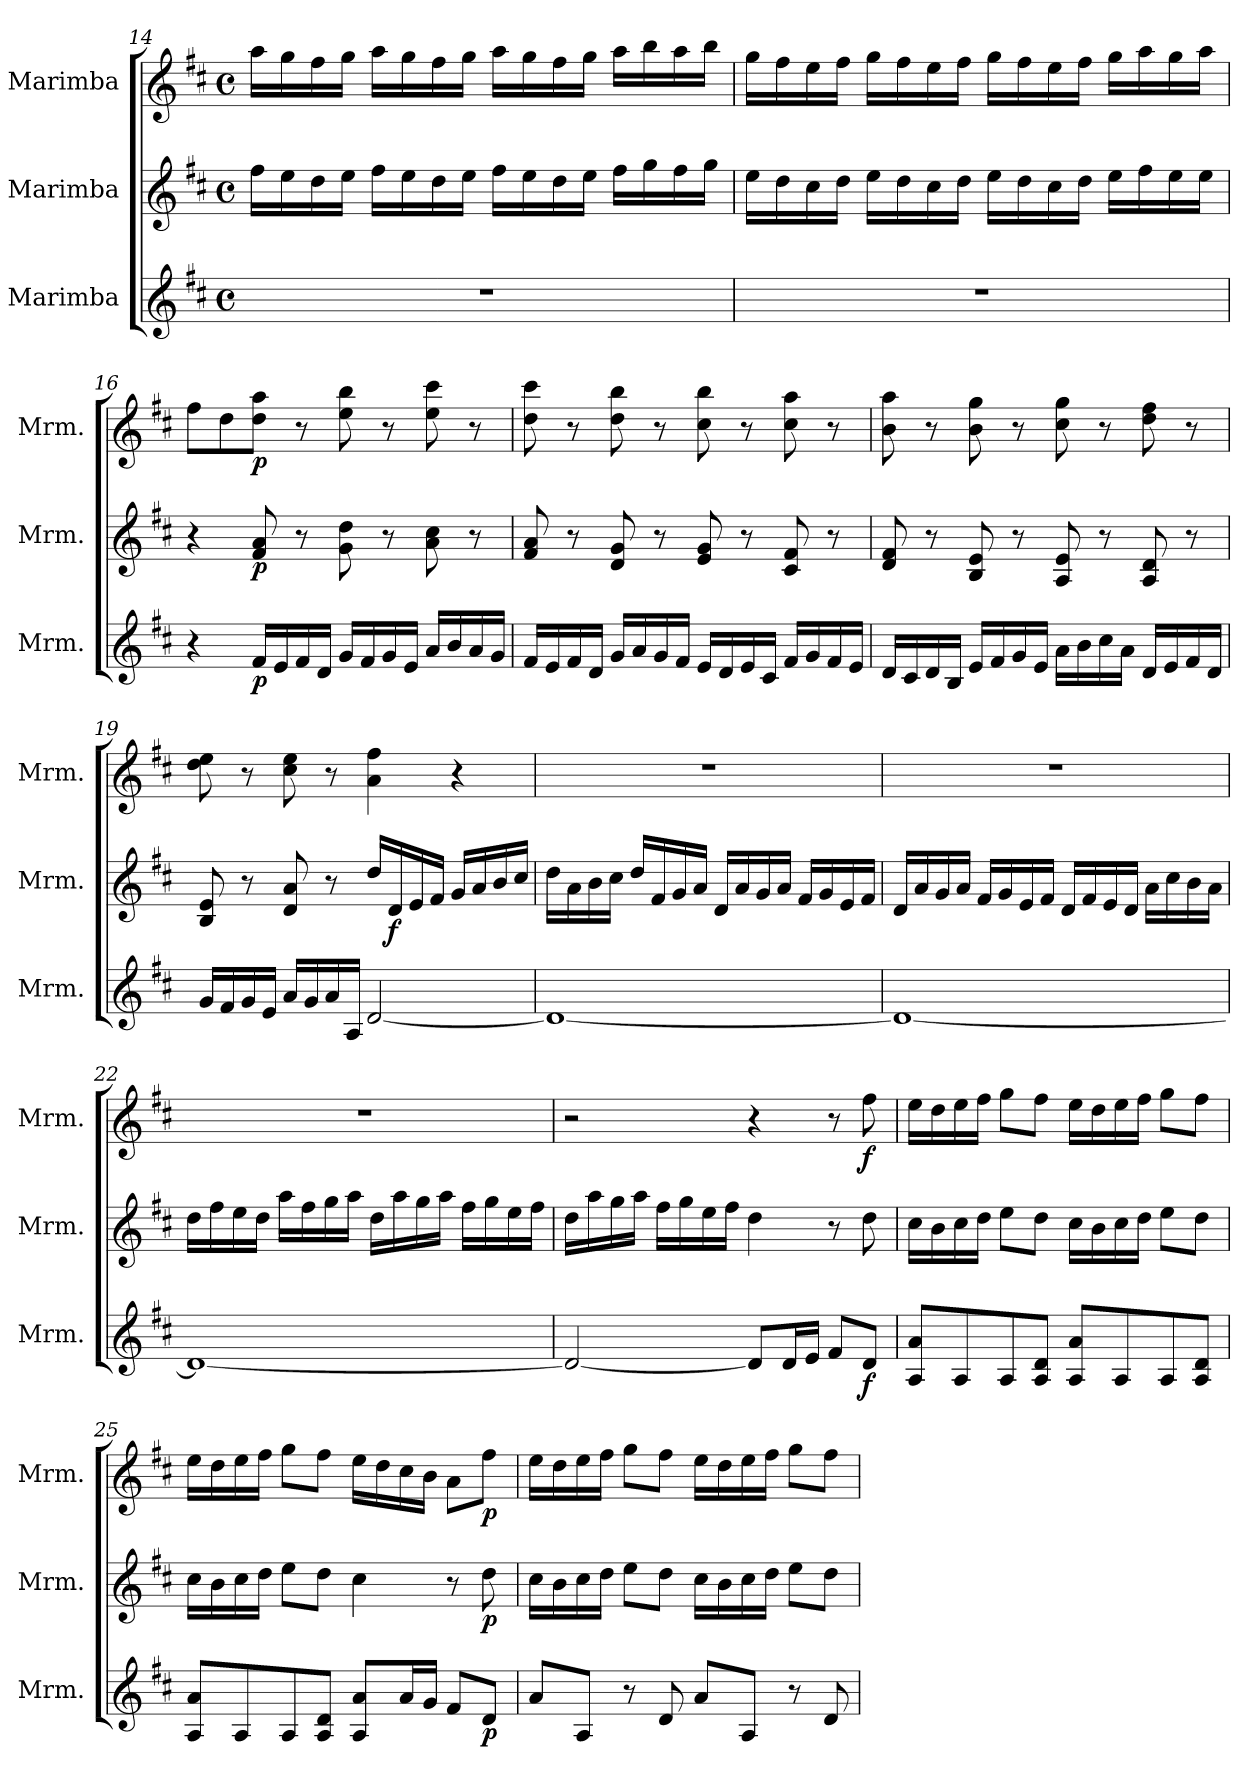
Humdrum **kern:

**kern	**dynam	**kern	**dynam	**kern	**dynam
*part3	*part3	*part2	*part2	*part1	*part1
*staff3	*staff3	*staff2	*staff2	*staff1	*staff1
*I"Marimba	*	*I"Marimba	*	*I"Marimba	*
*I'Mrm.	*	*I'Mrm.	*	*I'Mrm.	*
*clefG2	*	*clefG2	*	*clefG2	*
*k[f#c#]	*	*k[f#c#]	*	*k[f#c#]	*
*M4/4	*	*M4/4	*	*M4/4	*
*met(c)	*	*met(c)	*	*met(c)	*
=14	=14	=14	=14	=14	=14
1r	.	16ff#\LL	.	16aa\LL	.
.	.	16ee\	.	16gg\	.
.	.	16dd\	.	16ff#\	.
.	.	16ee\JJ	.	16gg\JJ	.
.	.	16ff#\LL	.	16aa\LL	.
.	.	16ee\	.	16gg\	.
.	.	16dd\	.	16ff#\	.
.	.	16ee\JJ	.	16gg\JJ	.
.	.	16ff#\LL	.	16aa\LL	.
.	.	16ee\	.	16gg\	.
.	.	16dd\	.	16ff#\	.
.	.	16ee\JJ	.	16gg\JJ	.
.	.	16ff#\LL	.	16aa\LL	.
.	.	16gg\	.	16bb\	.
.	.	16ff#\	.	16aa\	.
.	.	16gg\JJ	.	16bb\JJ	.
!!LO:LB:g=z
=15	=15	=15	=15	=15	=15
1r	.	16ee\LL	.	16gg\LL	.
.	.	16dd\	.	16ff#\	.
.	.	16cc#\	.	16ee\	.
.	.	16dd\JJ	.	16ff#\JJ	.
.	.	16ee\LL	.	16gg\LL	.
.	.	16dd\	.	16ff#\	.
.	.	16cc#\	.	16ee\	.
.	.	16dd\JJ	.	16ff#\JJ	.
.	.	16ee\LL	.	16gg\LL	.
.	.	16dd\	.	16ff#\	.
.	.	16cc#\	.	16ee\	.
.	.	16dd\JJ	.	16ff#\JJ	.
.	.	16ee\LL	.	16gg\LL	.
.	.	16ff#\	.	16aa\	.
.	.	16ee\	.	16gg\	.
.	.	16ee\JJ	.	16aa\JJ	.
=16	=16	=16	=16	=16	=16
4r	.	4r	.	8ff#\L	.
.	.	.	.	8dd\	.
!	!LO:DY:b	!	!LO:DY:b	!	!LO:DY:b
16f#/LL	p	8f#/ 8a/	p	8dd\ 8aa\J	p
16e/	.	.	.	.	.
16f#/	.	8r	.	8r	.
16d/JJ	.	.	.	.	.
16g/LL	.	8g\ 8dd\	.	8ee\ 8bb\	.
16f#/	.	.	.	.	.
16g/	.	8r	.	8r	.
16e/JJ	.	.	.	.	.
16a/LL	.	8a\ 8cc#\	.	8ee\ 8ccc#\	.
16b/	.	.	.	.	.
16a/	.	8r	.	8r	.
16g/JJ	.	.	.	.	.
!!LO:PB:g=z
=17	=17	=17	=17	=17	=17
16f#/LL	.	8f#/ 8a/	.	8dd\ 8ccc#\	.
16e/	.	.	.	.	.
16f#/	.	8r	.	8r	.
16d/JJ	.	.	.	.	.
16g/LL	.	8d/ 8g/	.	8dd\ 8bb\	.
16a/	.	.	.	.	.
16g/	.	8r	.	8r	.
16f#/JJ	.	.	.	.	.
16e/LL	.	8e/ 8g/	.	8cc#\ 8bb\	.
16d/	.	.	.	.	.
16e/	.	8r	.	8r	.
16c#/JJ	.	.	.	.	.
16f#/LL	.	8c#/ 8f#/	.	8cc#\ 8aa\	.
16g/	.	.	.	.	.
16f#/	.	8r	.	8r	.
16e/JJ	.	.	.	.	.
=18	=18	=18	=18	=18	=18
16d/LL	.	8d/ 8f#/	.	8b\ 8aa\	.
16c#/	.	.	.	.	.
16d/	.	8r	.	8r	.
16B/JJ	.	.	.	.	.
16e/LL	.	8B/ 8e/	.	8b\ 8gg\	.
16f#/	.	.	.	.	.
16g/	.	8r	.	8r	.
16e/JJ	.	.	.	.	.
16a\LL	.	8A/ 8e/	.	8cc#\ 8gg\	.
16b\	.	.	.	.	.
16cc#\	.	8r	.	8r	.
16a\JJ	.	.	.	.	.
16d/LL	.	8A/ 8d/	.	8dd\ 8ff#\	.
16e/	.	.	.	.	.
16f#/	.	8r	.	8r	.
16d/JJ	.	.	.	.	.
!!LO:LB:g=z
=19	=19	=19	=19	=19	=19
16g/LL	.	8B/ 8e/	.	8dd\ 8ee\	.
16f#/	.	.	.	.	.
16g/	.	8r	.	8r	.
16e/JJ	.	.	.	.	.
16a/LL	.	8d/ 8a/	.	8cc#\ 8ee\	.
16g/	.	.	.	.	.
16a/	.	8r	.	8r	.
16A/JJ	.	.	.	.	.
[2d/	.	16dd/LL	.	4a\ 4ff#\	.
!	!	!	!LO:DY:b	!	!
.	.	16d/	f	.	.
.	.	16e/	.	.	.
.	.	16f#/JJ	.	.	.
.	.	16g/LL	.	4r	.
.	.	16a/	.	.	.
.	.	16b/	.	.	.
.	.	16cc#/JJ	.	.	.
=20	=20	=20	=20	=20	=20
1d_	.	16dd\LL	.	1r	.
.	.	16a\	.	.	.
.	.	16b\	.	.	.
.	.	16cc#\JJ	.	.	.
.	.	16dd/LL	.	.	.
.	.	16f#/	.	.	.
.	.	16g/	.	.	.
.	.	16a/JJ	.	.	.
.	.	16d/LL	.	.	.
.	.	16a/	.	.	.
.	.	16g/	.	.	.
.	.	16a/JJ	.	.	.
.	.	16f#/LL	.	.	.
.	.	16g/	.	.	.
.	.	16e/	.	.	.
.	.	16f#/JJ	.	.	.
!!LO:LB:g=z
=21	=21	=21	=21	=21	=21
1d_	.	16d/LL	.	1r	.
.	.	16a/	.	.	.
.	.	16g/	.	.	.
.	.	16a/JJ	.	.	.
.	.	16f#/LL	.	.	.
.	.	16g/	.	.	.
.	.	16e/	.	.	.
.	.	16f#/JJ	.	.	.
.	.	16d/LL	.	.	.
.	.	16f#/	.	.	.
.	.	16e/	.	.	.
.	.	16d/JJ	.	.	.
.	.	16a\LL	.	.	.
.	.	16cc#\	.	.	.
.	.	16b\	.	.	.
.	.	16a\JJ	.	.	.
=22	=22	=22	=22	=22	=22
1d_	.	16dd\LL	.	1r	.
.	.	16ff#\	.	.	.
.	.	16ee\	.	.	.
.	.	16dd\JJ	.	.	.
.	.	16aa\LL	.	.	.
.	.	16ff#\	.	.	.
.	.	16gg\	.	.	.
.	.	16aa\JJ	.	.	.
.	.	16dd\LL	.	.	.
.	.	16aa\	.	.	.
.	.	16gg\	.	.	.
.	.	16aa\JJ	.	.	.
.	.	16ff#\LL	.	.	.
.	.	16gg\	.	.	.
.	.	16ee\	.	.	.
.	.	16ff#\JJ	.	.	.
!!LO:LB:g=z
=23	=23	=23	=23	=23	=23
2d/_	.	16dd\LL	.	2r	.
.	.	16aa\	.	.	.
.	.	16gg\	.	.	.
.	.	16aa\JJ	.	.	.
.	.	16ff#\LL	.	.	.
.	.	16gg\	.	.	.
.	.	16ee\	.	.	.
.	.	16ff#\JJ	.	.	.
8d/L]	.	4dd\	.	4r	.
16d/L	.	.	.	.	.
16e/JJ	.	.	.	.	.
8f#/L	.	8r	.	8r	.
!	!LO:DY:b	!	!	!	!LO:DY:b
8d/J	f	8dd\	.	8ff#\	f
=24	=24	=24	=24	=24	=24
8A/ 8a/L	.	16cc#\LL	.	16ee\LL	.
.	.	16b\	.	16dd\	.
8A/	.	16cc#\	.	16ee\	.
.	.	16dd\JJ	.	16ff#\JJ	.
8A/	.	8ee\L	.	8gg\L	.
8A/ 8d/J	.	8dd\J	.	8ff#\J	.
8A/ 8a/L	.	16cc#\LL	.	16ee\LL	.
.	.	16b\	.	16dd\	.
8A/	.	16cc#\	.	16ee\	.
.	.	16dd\JJ	.	16ff#\JJ	.
8A/	.	8ee\L	.	8gg\L	.
8A/ 8d/J	.	8dd\J	.	8ff#\J	.
=25	=25	=25	=25	=25	=25
8A/ 8a/L	.	16cc#\LL	.	16ee\LL	.
.	.	16b\	.	16dd\	.
8A/	.	16cc#\	.	16ee\	.
.	.	16dd\JJ	.	16ff#\JJ	.
8A/	.	8ee\L	.	8gg\L	.
8A/ 8d/J	.	8dd\J	.	8ff#\J	.
8A/ 8a/L	.	4cc#\	.	16ee\LL	.
.	.	.	.	16dd\	.
16a/L	.	.	.	16cc#\	.
16g/JJ	.	.	.	16b\JJ	.
8f#/L	.	8r	.	8a\L	.
!	!LO:DY:b	!	!LO:DY:b	!	!LO:DY:b
8d/J	p	8dd\	p	8ff#\J	p
!!LO:PB:g=z
=26	=26	=26	=26	=26	=26
8a/L	.	16cc#\LL	.	16ee\LL	.
.	.	16b\	.	16dd\	.
8A/J	.	16cc#\	.	16ee\	.
.	.	16dd\JJ	.	16ff#\JJ	.
8r	.	8ee\L	.	8gg\L	.
8d/	.	8dd\J	.	8ff#\J	.
8a/L	.	16cc#\LL	.	16ee\LL	.
.	.	16b\	.	16dd\	.
8A/J	.	16cc#\	.	16ee\	.
.	.	16dd\JJ	.	16ff#\JJ	.
8r	.	8ee\L	.	8gg\L	.
8d/	.	8dd\J	.	8ff#\J	.
=	=	=	=	=	=
*-	*-	*-	*-	*-	*-
